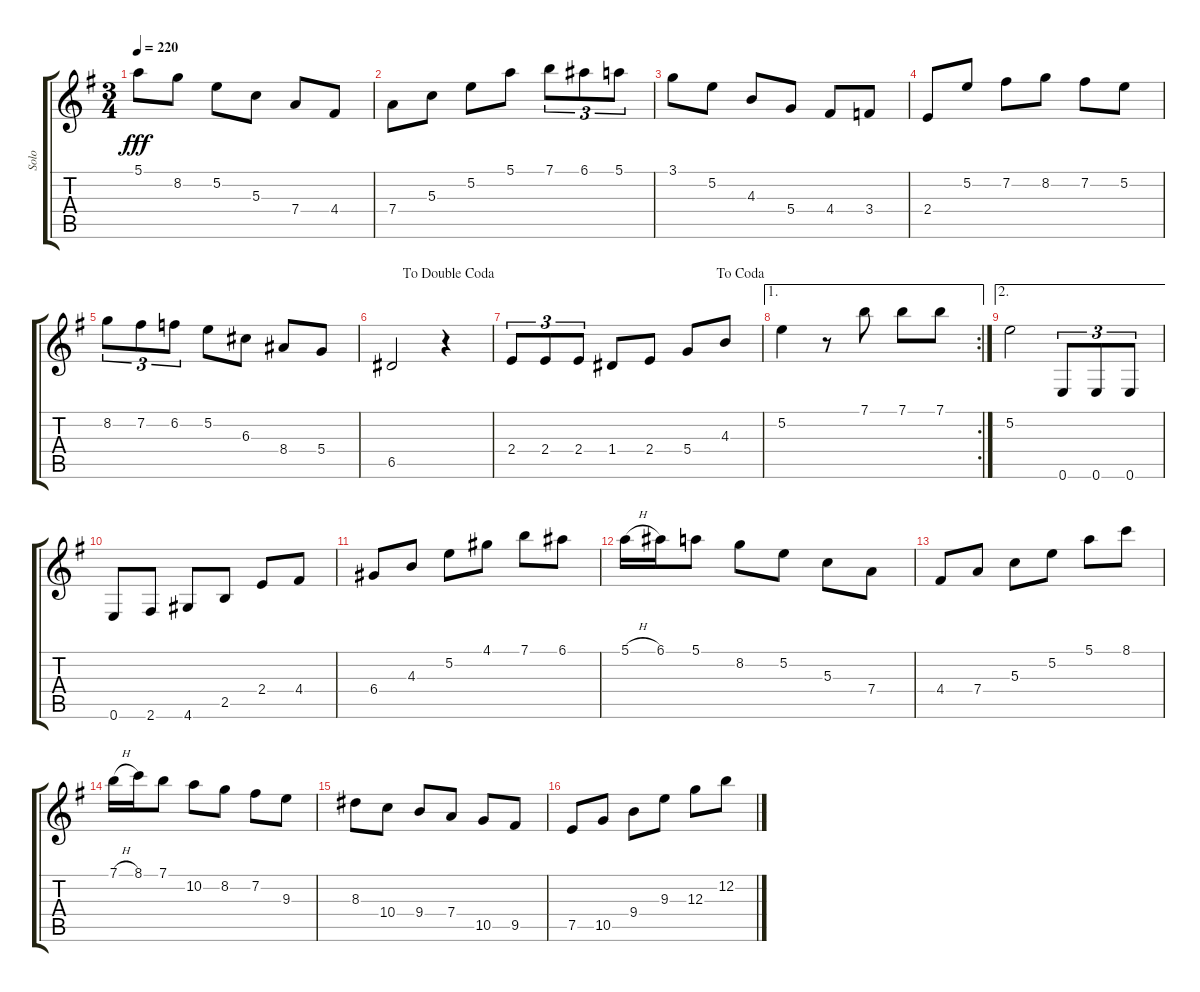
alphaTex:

\track ("Solo" "Solo") {instrument acousticguitarnylon}
\staff {score tabs}
\tuning (E4 B3 G3 D3 A2 E2) {hide}
\ts (3 4)
\tempo 220
\clef g2
\ks g
5.1.8{dy fff} 8.2.8 5.2.8 5.3.8 7.4.8 4.4.8 |
7.4.8 5.3.8 5.2.8 5.1.8 7.1.8{tu (3 2)} 6.1.8{tu (3 2)} 5.1.8{tu (3 2)} |
3.1.8 5.2.8 4.3.8 5.4.8 4.4.8 3.4.8 |
2.4.8 5.2.8 7.2.8 8.2.8 7.2.8 5.2.8 |
8.2.8{tu (3 2)} 7.2.8{tu (3 2)} 6.2.8{tu (3 2)} 5.2.8 6.3.8 8.4.8 5.4.8 |
\jump dadoublecoda
6.5.2 r.4 |
\jump dacoda
2.4.8{tu (3 2)} 2.4.8{tu (3 2)} 2.4.8{tu (3 2)} 1.4.8 2.4.8 5.4.8 4.3.8 |
\ae 1
\rc 2
5.2.4 r.8 7.1.8 7.1.8 7.1.8 |
\ae 2
5.2.2 0.6.8{tu (3 2)} 0.6.8{tu (3 2)} 0.6.8{tu (3 2)} |
0.6.8 2.6.8 4.6.8 2.5.8 2.4.8 4.4.8 |
6.4.8 4.3.8 5.2.8 4.1.8 7.1.8 6.1.8 |
5.1{h}.16 6.1.16 5.1.8 8.2.8 5.2.8 5.3.8 7.4.8 |
4.4.8 7.4.8 5.3.8 5.2.8 5.1.8 8.1.8 |
7.1{h}.16 8.1.16 7.1.8 10.2.8 8.2.8 7.2.8 9.3.8 |
8.3.8 10.4.8 9.4.8 7.4.8 10.5.8 9.5.8 |
7.5.8 10.5.8 9.4.8 9.3.8 12.3.8 12.2.8
